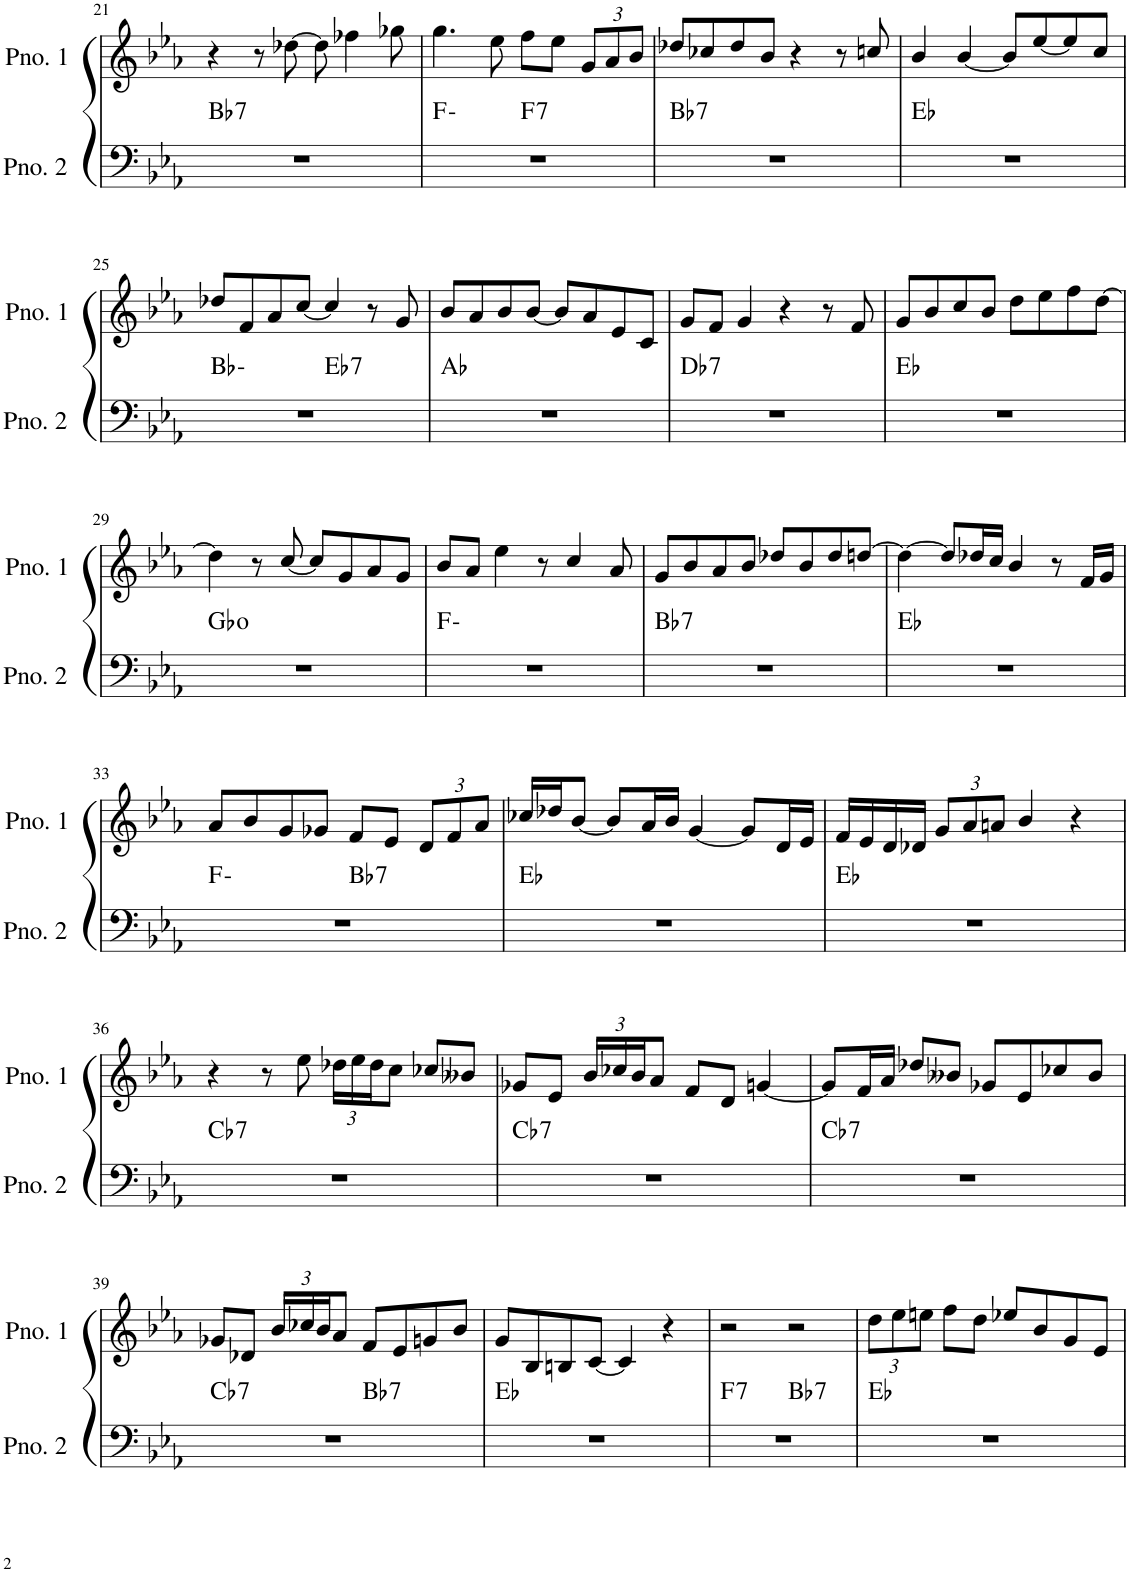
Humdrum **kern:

**kern	**harte	**kern
*part2	*part2	*part1
*staff2	*	*staff1
*I"ピアノ 2	*	*I"ピアノ 1
!!LO:PB:g=z
*clefF4	*	*clefG2
*k[b-e-a-]	*	*k[b-e-a-]
*M4/4	*	*M4/4
=21	=21	=21
!	!LO:H:kt=7	!
1r	Bb:7	4r
.	.	8r
.	.	[8dd-X\
.	.	8dd-\]
.	.	4ff-X\
.	.	8gg-X\
=22	=22	=22
*^	*	*
1r	2ryy	F:min	4.gg\
.	.	.	8ee-\
!	!	!LO:H:kt=7	!
.	2ryy	F:7	8ff\L
.	.	.	8ee-\J
*	*	*	*Xbrackettup
.	.	.	12g/L
.	.	.	12a-/
.	.	.	12b-/J
=23	=23	=23	=23
!	!	!LO:H:kt=7	!
*v	*v	*	*
1r	Bb:7	8dd-X/L
.	.	8cc-X/
.	.	8dd-/
.	.	8b-/J
.	.	4r
.	.	8r
.	.	8ccn/
=24	=24	=24
1r	Eb:maj	4b-/
.	.	[4b-/
.	.	8b-/L]
.	.	[8ee-/
.	.	8ee-/]
.	.	8cc/J
!!LO:LB:g=z
=25	=25	=25
*^	*	*
1r	2ryy	Bb:min	8dd-X/L
.	.	.	8f/
.	.	.	8a-/
.	.	.	[8cc/J
!	!	!LO:H:kt=7	!
.	2ryy	Eb:7	4cc/]
.	.	.	8r
.	.	.	8g/
*v	*v	*	*
=26	=26	=26
1r	Ab:maj	8b-/L
.	.	8a-/
.	.	8b-/
.	.	[8b-/J
.	.	8b-/L]
.	.	8a-/
.	.	8e-/
.	.	8c/J
=27	=27	=27
!	!LO:H:kt=7	!
1r	Db:7	8g/L
.	.	8f/J
.	.	4g/
.	.	4r
.	.	8r
.	.	8f/
=28	=28	=28
1r	Eb:maj	8g/L
.	.	8b-/
.	.	8cc/
.	.	8b-/J
.	.	8dd\L
.	.	8ee-\
.	.	8ff\
.	.	[8dd\J
!!LO:LB:g=z
=29	=29	=29
1r	Gb:dim	4dd\]
.	.	8r
.	.	[8cc/
.	.	8cc/L]
.	.	8g/
.	.	8a-/
.	.	8g/J
=30	=30	=30
1r	F:min	8b-/L
.	.	8a-/J
.	.	4ee-\
.	.	8r
.	.	4cc/
.	.	8a-/
=31	=31	=31
!	!LO:H:kt=7	!
1r	Bb:7	8g/L
.	.	8b-/
.	.	8a-/
.	.	8b-/J
.	.	8dd-X/L
.	.	8b-/
.	.	8dd-/
.	.	[8ddn/J
=32	=32	=32
1r	Eb:maj	4dd\_
.	.	8dd/L]
.	.	16dd-X/L
.	.	16cc/JJ
.	.	4b-/
.	.	8r
.	.	16f/LL
.	.	16g/JJ
!!LO:LB:g=z
=33	=33	=33
*^	*	*
1r	2ryy	F:min	8a-/L
.	.	.	8b-/
.	.	.	8g/
.	.	.	8g-X/J
!	!	!LO:H:kt=7	!
.	2ryy	Bb:7	8f/L
.	.	.	8e-/J
.	.	.	12d/L
.	.	.	12f/
.	.	.	12a-/J
*v	*v	*	*
=34	=34	=34
1r	Eb:maj	16cc-X/LL
.	.	16dd-X/J
.	.	[8b-/J
.	.	8b-/L]
.	.	16a-/L
.	.	16b-/JJ
.	.	[4g/
.	.	8g/L]
.	.	16d/L
.	.	16e-/JJ
=35	=35	=35
1r	Eb:maj	16f/LL
.	.	16e-/
.	.	16d/
.	.	16d-X/JJ
.	.	12g/L
.	.	12a-/
.	.	12an/J
.	.	4b-/
.	.	4r
!!LO:LB:g=z
=36	=36	=36
!	!LO:H:kt=7	!
1r	Cb:7	4r
.	.	8r
.	.	8ee-\
.	.	24dd-X\LL
.	.	24ee-\
.	.	24dd-\J
.	.	8cc\J
.	.	8cc-X/L
.	.	8b--X/J
=37	=37	=37
!	!LO:H:kt=7	!
1r	Cb:7	8g-X/L
.	.	8e-/J
.	.	24b-/LL
.	.	24cc-X/
.	.	24b-/J
.	.	8a-/J
.	.	8f/L
.	.	8d/J
.	.	[4gn/
=38	=38	=38
!	!LO:H:kt=7	!
1r	Cb:7	8g/L]
.	.	16f/L
.	.	16a-/JJ
.	.	8dd-X/L
.	.	8b--X/J
.	.	8g-X/L
.	.	8e-/
.	.	8cc-X/
.	.	8b--/J
!!LO:LB:g=z
=39	=39	=39
!	!LO:H:kt=7	!
*^	*	*
1r	2ryy	Cb:7	8g-X/L
.	.	.	8d-X/J
.	.	.	24b-/LL
.	.	.	24cc-X/
.	.	.	24b-/J
.	.	.	8a-/J
!	!	!LO:H:kt=7	!
.	2ryy	Bb:7	8f/L
.	.	.	8e-/
.	.	.	8gn/
.	.	.	8b-/J
*v	*v	*	*
=40	=40	=40
1r	Eb:maj	8g/L
.	.	8B-/
.	.	8Bn/
.	.	[8c/J
.	.	4c/]
.	.	4r
=41	=41	=41
!	!LO:H:kt=7	!
*^	*	*
1r	2ryy	F:7	2r
!	!	!LO:H:kt=7	!
.	2ryy	Bb:7	2r
*v	*v	*	*
=42	=42	=42
1r	Eb:maj	12dd\L
.	.	12ee-\
.	.	12een\J
.	.	8ff\L
.	.	8dd\J
.	.	8ee-X/L
.	.	8b-/
.	.	8g/
.	.	8e-/J
=	=	=
*-	*-	*-
